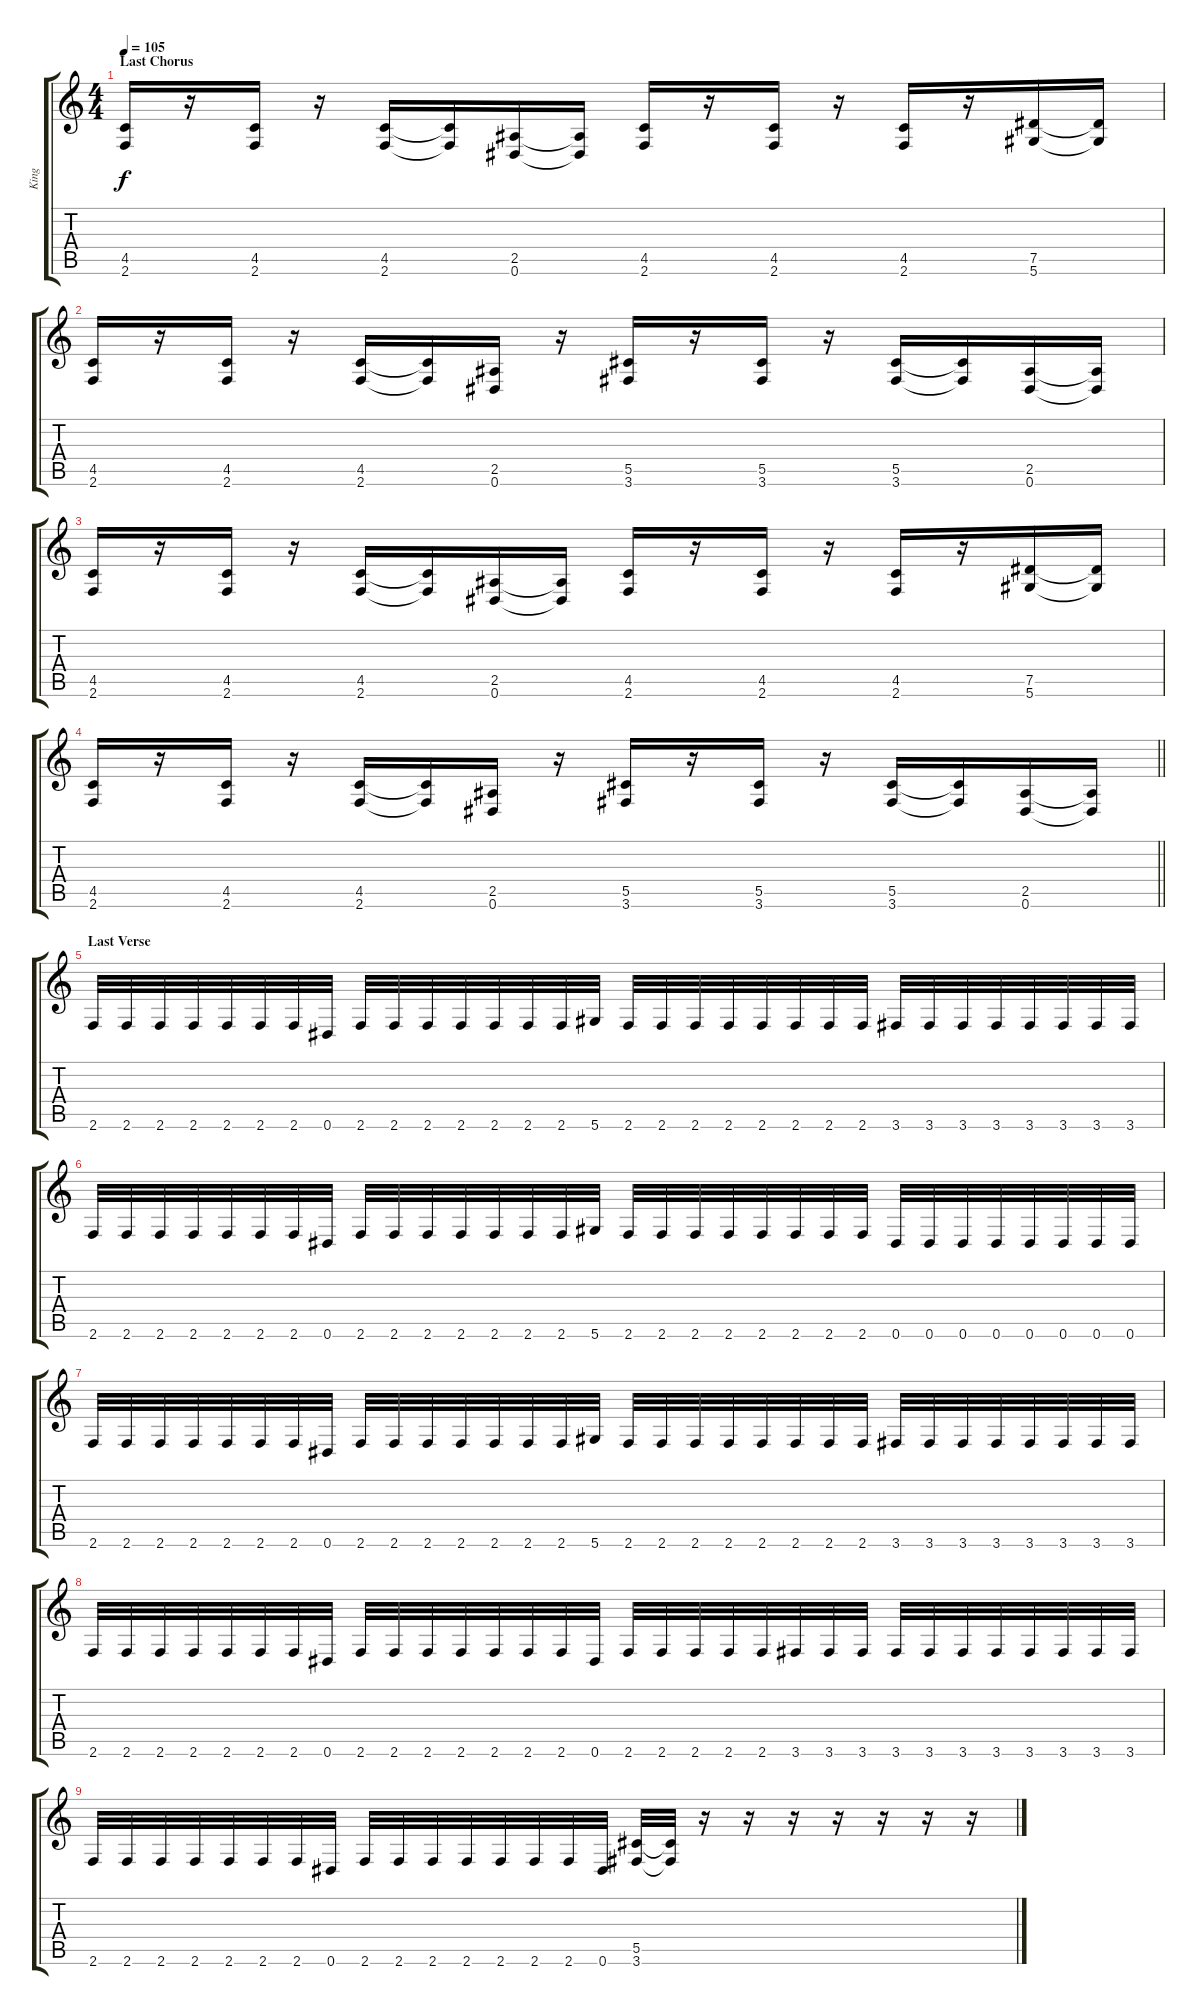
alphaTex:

\track ("King" "King") {instrument distortionguitar}
\staff {score tabs}
\tuning (Eb4 Bb3 Gb3 Db3 Ab2 Eb2) {hide}
\ts (4 4)
\section ("" "Last Chorus")
\tempo 105
\clef g2
\ks c
(4.5 2.6).16{dy f} r.16 (4.5 2.6).16 r.16 (4.5 2.6).16 (4.5{t} 2.6{t}).16 (2.5 0.6).16 (2.5{t} 0.6{t}).16 (4.5 2.6).16 r.16 (4.5 2.6).16 r.16 (4.5 2.6).16 r.16 (7.5 5.6).16 (7.5{t} 5.6{t}).16 |
(4.5 2.6).16 r.16 (4.5 2.6).16 r.16 (4.5 2.6).16 (4.5{t} 2.6{t}).16 (2.5 0.6).16 r.16 (5.5 3.6).16 r.16 (5.5 3.6).16 r.16 (5.5 3.6).16 (5.5{t} 3.6{t}).16 (2.5 0.6).16 (2.5{t} 0.6{t}).16 |
(4.5 2.6).16 r.16 (4.5 2.6).16 r.16 (4.5 2.6).16 (4.5{t} 2.6{t}).16 (2.5 0.6).16 (2.5{t} 0.6{t}).16 (4.5 2.6).16 r.16 (4.5 2.6).16 r.16 (4.5 2.6).16 r.16 (7.5 5.6).16 (7.5{t} 5.6{t}).16 |
\barLineRight lightlight
(4.5 2.6).16 r.16 (4.5 2.6).16 r.16 (4.5 2.6).16 (4.5{t} 2.6{t}).16 (2.5 0.6).16 r.16 (5.5 3.6).16 r.16 (5.5 3.6).16 r.16 (5.5 3.6).16 (5.5{t} 3.6{t}).16 (2.5 0.6).16 (2.5{t} 0.6{t}).16 |
\section ("" "Last Verse")
2.6.32 2.6.32 2.6.32 2.6.32 2.6.32 2.6.32 2.6.32 0.6.32 2.6.32 2.6.32 2.6.32 2.6.32 2.6.32 2.6.32 2.6.32 5.6.32 2.6.32 2.6.32 2.6.32 2.6.32 2.6.32 2.6.32 2.6.32 2.6.32 3.6.32 3.6.32 3.6.32 3.6.32 3.6.32 3.6.32 3.6.32 3.6.32 |
2.6.32 2.6.32 2.6.32 2.6.32 2.6.32 2.6.32 2.6.32 0.6.32 2.6.32 2.6.32 2.6.32 2.6.32 2.6.32 2.6.32 2.6.32 5.6.32 2.6.32 2.6.32 2.6.32 2.6.32 2.6.32 2.6.32 2.6.32 2.6.32 0.6.32 0.6.32 0.6.32 0.6.32 0.6.32 0.6.32 0.6.32 0.6.32 |
2.6.32 2.6.32 2.6.32 2.6.32 2.6.32 2.6.32 2.6.32 0.6.32 2.6.32 2.6.32 2.6.32 2.6.32 2.6.32 2.6.32 2.6.32 5.6.32 2.6.32 2.6.32 2.6.32 2.6.32 2.6.32 2.6.32 2.6.32 2.6.32 3.6.32 3.6.32 3.6.32 3.6.32 3.6.32 3.6.32 3.6.32 3.6.32 |
2.6.32 2.6.32 2.6.32 2.6.32 2.6.32 2.6.32 2.6.32 0.6.32 2.6.32 2.6.32 2.6.32 2.6.32 2.6.32 2.6.32 2.6.32 0.6.32 2.6.32 2.6.32 2.6.32 2.6.32 2.6.32 3.6.32 3.6.32 3.6.32 3.6.32 3.6.32 3.6.32 3.6.32 3.6.32 3.6.32 3.6.32 3.6.32 |
2.6.32 2.6.32 2.6.32 2.6.32 2.6.32 2.6.32 2.6.32 0.6.32 2.6.32 2.6.32 2.6.32 2.6.32 2.6.32 2.6.32 2.6.32 0.6.32 (5.5 3.6).32 (5.5{t} 3.6{t}).32 r.16 r.16 r.16 r.16 r.16 r.16 r.16
